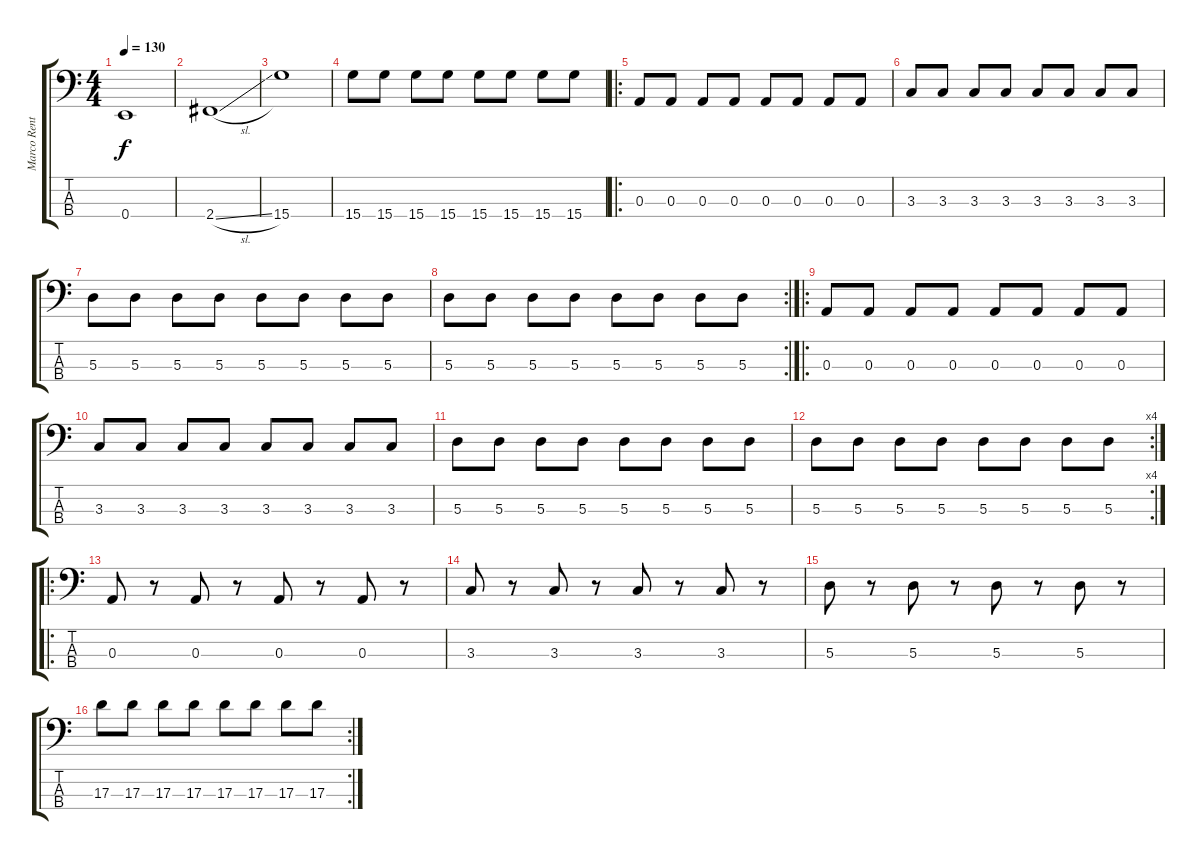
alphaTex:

\track ("Marco Renteria" "Marco Rent") {instrument electricbassfinger}
\staff {score tabs}
\tuning (G2 D2 A1 E1) {hide}
\ts (4 4)
\tempo 130
\clef f4
\ks c
0.4.1{dy f} |
2.4{sl}.1 |
15.4.1 |
15.4.8 15.4.8 15.4.8 15.4.8 15.4.8 15.4.8 15.4.8 15.4.8 |
\ro
0.3.8 0.3.8 0.3.8 0.3.8 0.3.8 0.3.8 0.3.8 0.3.8 |
3.3.8 3.3.8 3.3.8 3.3.8 3.3.8 3.3.8 3.3.8 3.3.8 |
5.3.8 5.3.8 5.3.8 5.3.8 5.3.8 5.3.8 5.3.8 5.3.8 |
\rc 2
5.3.8 5.3.8 5.3.8 5.3.8 5.3.8 5.3.8 5.3.8 5.3.8 |
\ro
0.3.8 0.3.8 0.3.8 0.3.8 0.3.8 0.3.8 0.3.8 0.3.8 |
3.3.8 3.3.8 3.3.8 3.3.8 3.3.8 3.3.8 3.3.8 3.3.8 |
5.3.8 5.3.8 5.3.8 5.3.8 5.3.8 5.3.8 5.3.8 5.3.8 |
\rc 4
5.3.8 5.3.8 5.3.8 5.3.8 5.3.8 5.3.8 5.3.8 5.3.8 |
\ro
0.3.8 r.8 0.3.8 r.8 0.3.8 r.8 0.3.8 r.8 |
3.3.8 r.8 3.3.8 r.8 3.3.8 r.8 3.3.8 r.8 |
5.3.8 r.8 5.3.8 r.8 5.3.8 r.8 5.3.8 r.8 |
\rc 2
17.3.8 17.3.8 17.3.8 17.3.8 17.3.8 17.3.8 17.3.8 17.3.8
